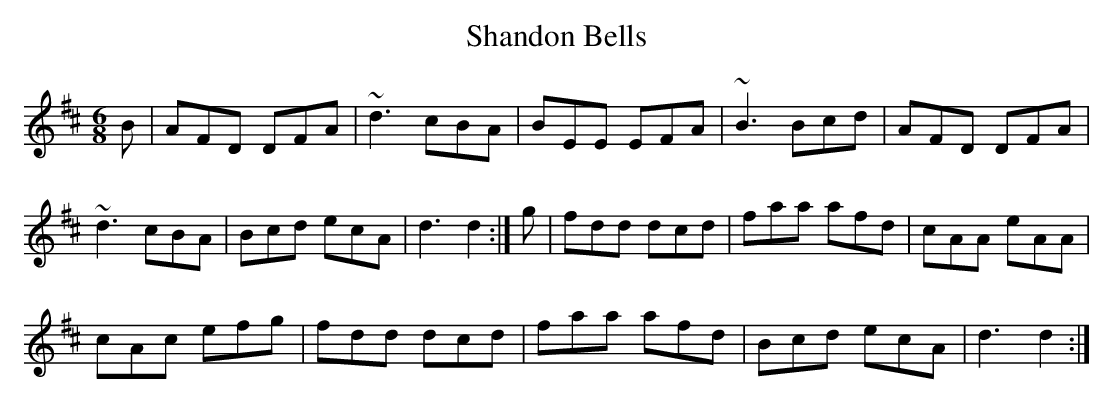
X:1
T:Shandon Bells
M:6/8
L:1/8
K:D
B|AFD DFA|~d3 cBA|BEE EFA|~B3 Bcd|AFD DFA|
~d3 cBA|Bcd ecA|d3 d2:|g|fdd dcd|faa afd|cAA eAA|
cAc efg|fdd dcd|faa afd|Bcd ecA|d3 d2:|
